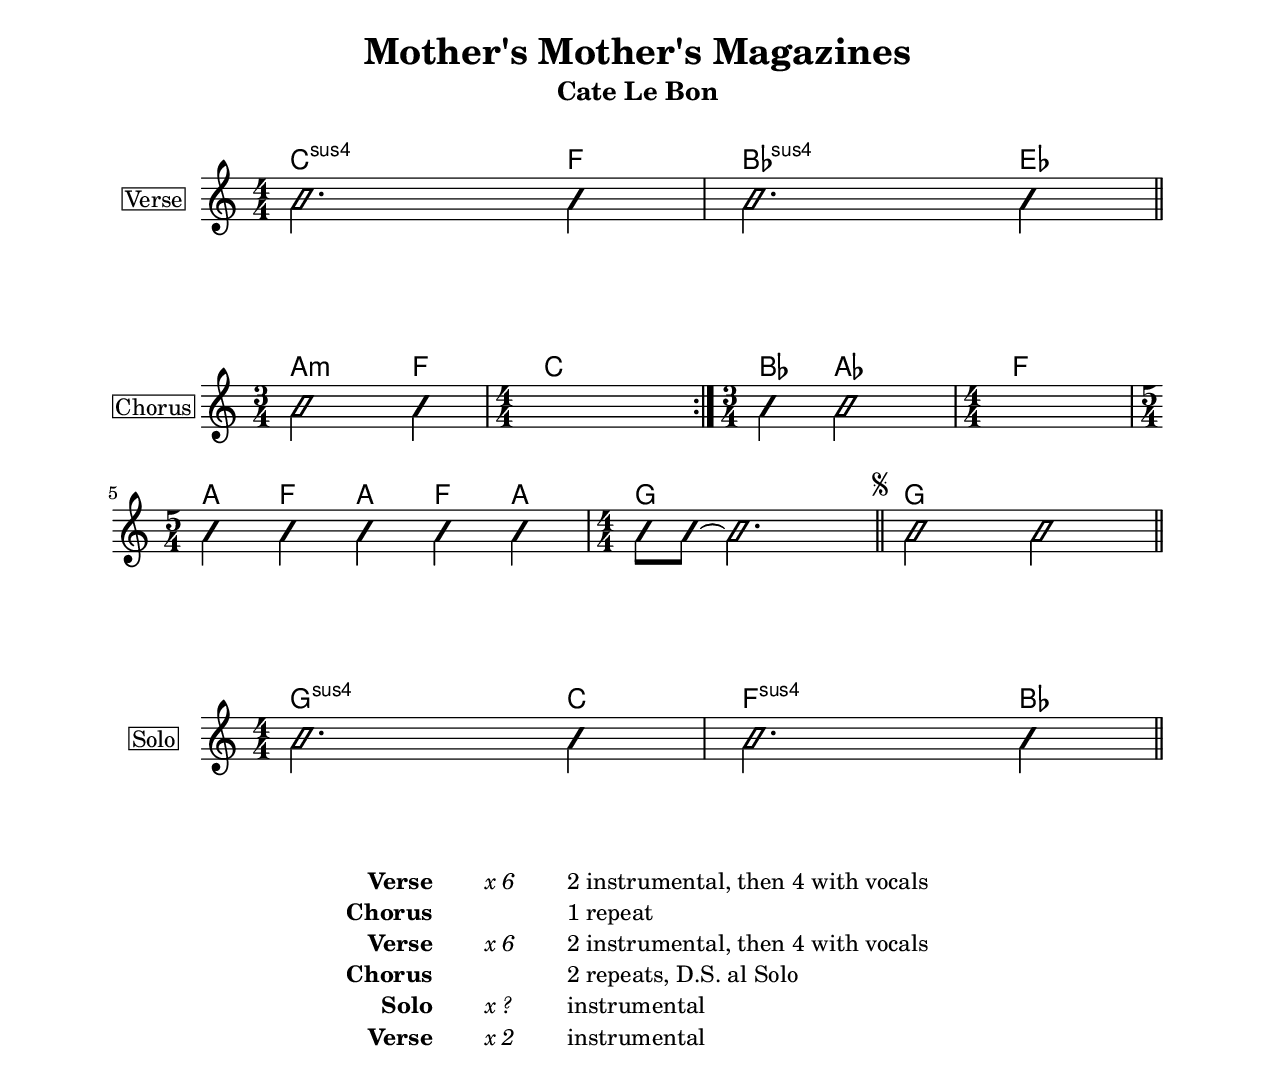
\version "2.24.0"

\include "settings.ily"
\include "style.ily"
changes_verse = \chords {
    c2.:sus f4 |
    bf2.:sus ef4 |

}

changes_chorus = \chords {
  a2:m  f4|
  c1 |
  bf4 af2 |
  f1 |
  \repeat unfold 2 {
    a4 f
  }
  a
  g1 |
  g1 |
}

changes_solo = \chords {
  \transpose c g \changes_verse
}

melody_verse = \new Voice \with {
  \consists "Pitch_squash_engraver"
} {
  \improvisationOn
  \repeat unfold 2 {
    c2. c4 |
  }
}

melody_chorus = \new Voice \with {
  \consists "Pitch_squash_engraver"
} {
  \improvisationOn
  \repeat volta 2 {
    a2 f4 |
    s1 |
  }
  bf4 af2 |
  s1 |
  a4 f a f a |
  g8 g~ g2. |
  g2 g |
}

melody_solo = \melody_verse

key_and_time = {
  \key f \major
  \time 4/4
}

verse_base = {
  s1 * 2 |
}

structure_verse = {
  \verse_base
  \bar "||"
}

structure_chorus = {
  \repeat volta 2 {
  \time 3/4
  s2. |
  \time 4/4
  s1 |
  }
  \time 3/4
  s2. |
  \time 4/4
  s1 |
  \time 5/4
  \repeat unfold 2 {
    s2
  }
  s4 |
  \time 4/4
  s1 |
  \bar "||"
  \segnoMark \default
  s1 |
  \bar "||"
}

structure_solo = {
  \verse_base
  \bar "||"
}


\header {
  title = "Mother's Mother's Magazines"
  subtitle = "Cate Le Bon"
}

\paper {
  score-system-spacing.basic-distance = #20
}

\layout {
  ragged-last = ##f
  \context {
    \Score
    \consists #(set-bars-per-line '(4))
  }
}


\markup \vspace #1

\score {
  <<
    \numericTimeSignature
    \changes_verse
    \new Staff \with {
      instrumentName = \markup \box "Verse"
    } {
      <<
        \melody_verse
        \structure_verse
      >>
    }
  >>
}

\score {
  <<
    \numericTimeSignature
    \changes_chorus
    \new Staff \with {
      instrumentName = \markup \box "Chorus"
    } {
      <<
        \melody_chorus
        \structure_chorus
      >>
    }
  >>
}

\score {
  <<
    \numericTimeSignature
    \changes_solo
    \new Staff \with {
      instrumentName = \markup \box "Solo"
    } {
      <<
        \melody_solo
        \structure_solo
      >>
    }
  >>
}

\markup \vspace #2

\markup \fill-line {
  \column
  \override #'(padding . 5)
  \table #'(1 -1 -1)
  {
    \bold Verse \italic "x 6" "2 instrumental, then 4 with vocals"
    \bold Chorus \italic "" "1 repeat"
    \bold Verse \italic "x 6" "2 instrumental, then 4 with vocals"
    \bold Chorus \italic "" "2 repeats, D.S. al Solo"
    \bold Solo \italic "x ?" "instrumental"
    \bold Verse \italic "x 2" "instrumental"
  }
}
